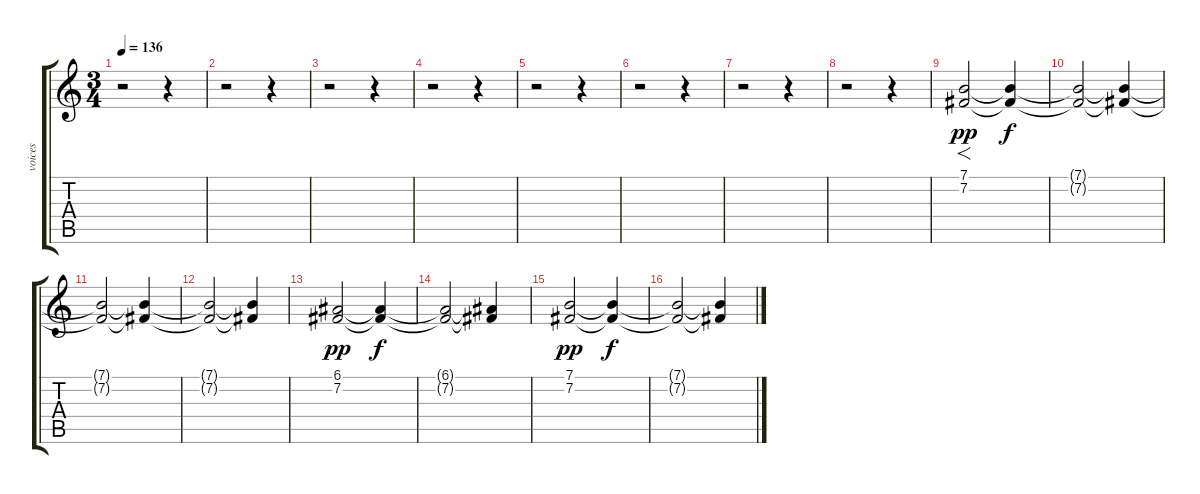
\track ("voices" "voices") {instrument choiraahs}
\staff {score tabs}
\tuning (E4 B3 G3 D3 A2 E2) {hide}
\ts (3 4)
\tempo 136
\clef g2
\ks c
r.2{dy pp} r.4 |
r.2 r.4 |
r.2 r.4 |
r.2 r.4 |
r.2 r.4 |
r.2 r.4 |
r.2 r.4 |
r.2 r.4 |
(7.1 7.2).2{f} (7.1{t} 7.2{t}).4{dy f} |
(7.1{t} 7.2{t}).2 (7.1{t} 7.2{t}).4 |
(7.1{t} 7.2{t}).2 (7.1{t} 7.2{t}).4 |
(7.1{t} 7.2{t}).2 (7.1{t} 7.2{t}).4 |
(6.1 7.2).2{dy pp} (6.1{t} 7.2{t}).4{dy f} |
(6.1{t} 7.2{t}).2 (6.1{t} 7.2{t}).4 |
(7.1 7.2).2{dy pp} (7.1{t} 7.2{t}).4{dy f} |
(7.1{t} 7.2{t}).2 (7.1{t} 7.2{t}).4
